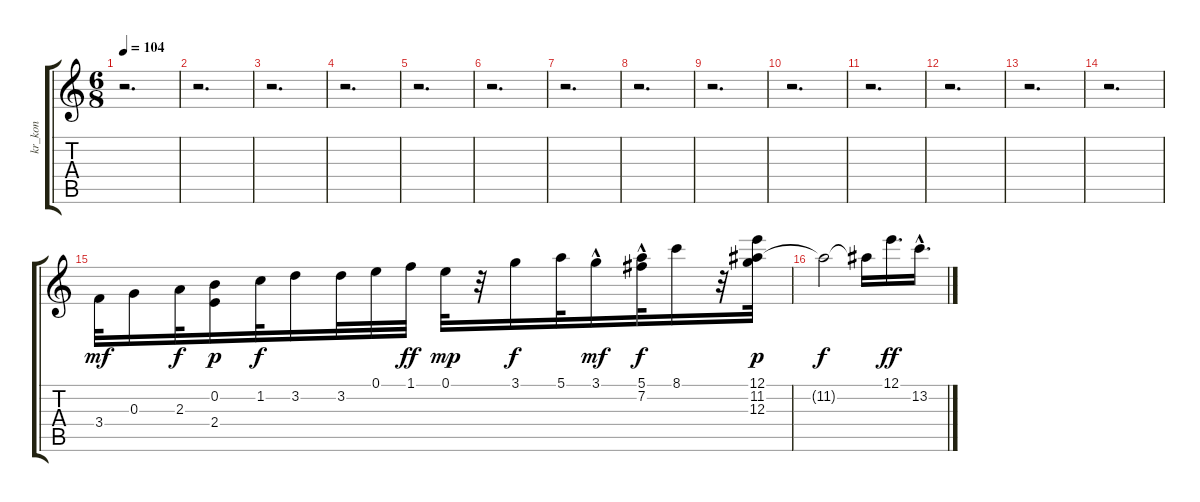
\track ("kr_kon" "kr_kon") {instrument distortionguitar}
\staff {score tabs}
\tuning (E4 B3 G3 D3 A2 E2) {hide}
\ts (6 8)
\tempo 104
\clef g2
\ks c
r.2{d dy mf} |
r.2{d} |
r.2{d} |
r.2{d} |
r.2{d} |
r.2{d} |
r.2{d} |
r.2{d} |
r.2{d} |
r.2{d} |
r.2{d} |
r.2{d} |
r.2{d} |
r.2{d} |
3.4.32 0.3.16 2.3.32{dy f} (0.2 2.4).16{dy p} 1.2.32{dy f} 3.2.16 3.2.32 0.1.32 1.1.32{dy ff} 0.1.32{dy mp} r.32 3.1.16{dy f} 5.1.32 3.1{hac}.16{dy mf} (5.1 7.2{hac}).32{dy f} 8.1.16 r.32 (12.1 11.2 12.3).32{dy p} |
11.2{t}.2{dy f} 11.2{t}.16 12.1.16{d dy ff} 13.2{hac}.16{d}
